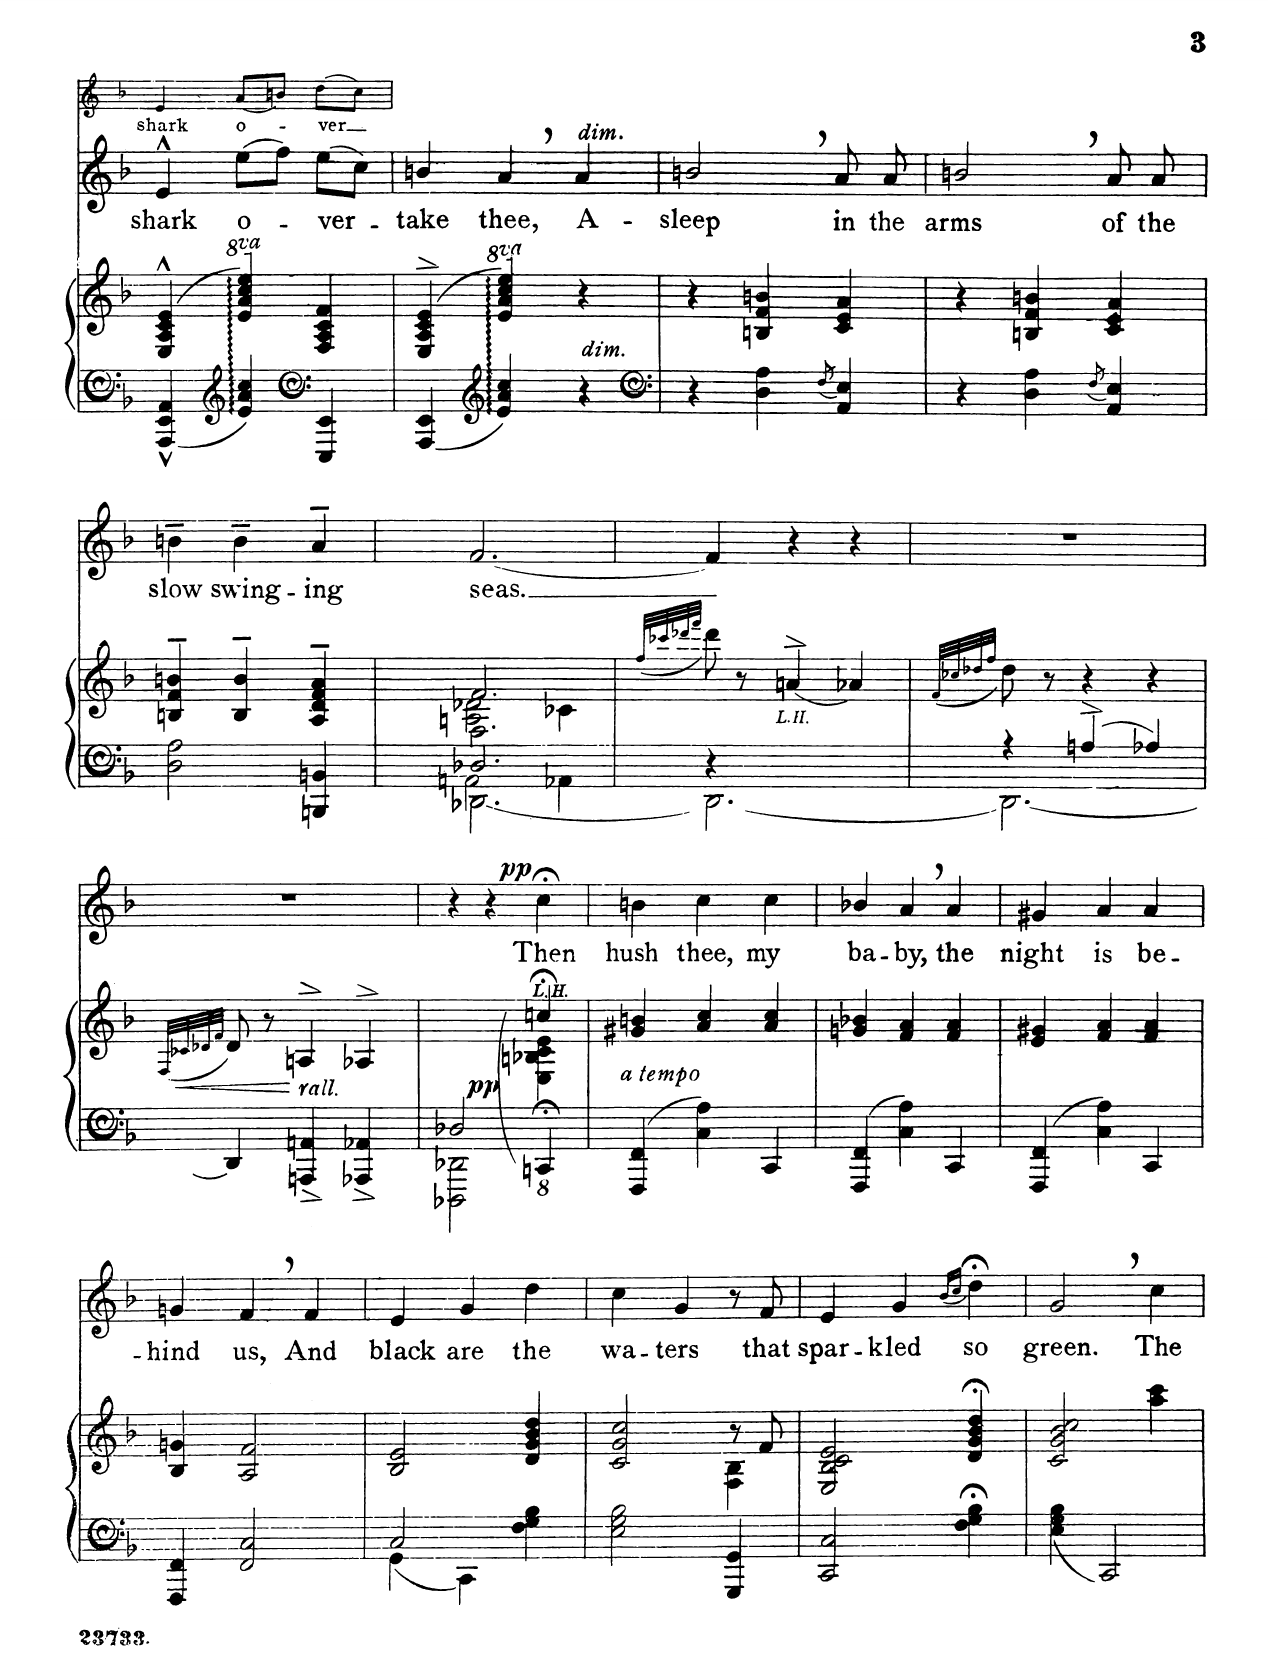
**kern	**kern	**dynam	**kern	**text	**dynam	**kern	**text
*part3	*part3	*part3	*part2	*part2	*part2	*part1	*part1
*staff4	*staff3	*staff3/4	*staff2	*staff2	*staff2	*staff1	*staff1
*I"Piano	*	*	*I"Voice	*	*	*I"Voice	*
*I'Pno	*	*	*	*	*	*	*
*clefF4	*clefG2	*	*clefG2	*	*	*clefG2	*
*k[b-]	*k[b-]	*	*k[b-]	*	*	*k[b-]	*
*M3/4	*M3/4	*	*M3/4	*	*	*M3/4	*
=31	=31	=31	=31	=31	=31	=31	=31
4AAA/^^ 4EE/^^ 4AA/^^	(>4E/^^ 4A/^^ 4c/^^ 4e/^^	.	4e^^/	shark	.	4e/	shark
*clefG2	*	*	*	*	*	*	*
*	*8va	*	*	*	*	*	*
4e/ 4a/ 4cc/	4ee/ 4aa/ 4ccc/ 4eee/)	.	(8ee\L	o-	.	(8a/L	o-
.	.	.	8ff\J)	.	.	8bn/J)	.
*clefF4	*	*	*	*	*	*	*
*	*X8va	*	*	*	*	*	*
4EEE/ 4EE/	4F/ 4A/ 4c/ 4f/	.	(8ee\L	-ver-	.	(8dd\L	-ver
.	.	.	8cc\J)	.	.	8cc\J)	.
=32	=32	=32	=32	=32	=32	=32	=32
4AAA/ 4EE/	(>4E/^> 4A/^> 4c/^> 4e/^>	.	4bn\	-take	.	2.r	.
*clefG2	*	*	*	*	*	*	*
*	*8va	*	*	*	*	*	*
4e/ 4a/ 4cc/	4ee/ 4aa/ 4ccc/ 4eee/)	.	4a,/	thee,	.	.	.
*	*X8va	*	*	*	*	*	*
!	!	!	!LO:TX:a:i:t=dim.	!	!	!	!
4r	4r	.	4a/	A-	.	.	.
=33	=33	=33	=33	=33	=33	=33	=33
*clefF4	*	*	*	*	*	*	*
4r	4r	.	2bn,\	-sleep	.	2.r	.
4D\ 4A\	4Bn/ 4f/ 4bn/	.	.	.	.	.	.
8qF/	.	.	.	.	.	.	.
4AA/ 4E/	4c/ 4e/ 4a/	.	8a/	in	.	.	.
.	.	.	8a/	the	.	.	.
=34	=34	=34	=34	=34	=34	=34	=34
4r	4r	.	2bn,\	arms	.	2.r	.
4D\ 4A\	4Bn/ 4f/ 4bn/	.	.	.	.	.	.
8qF/	.	.	.	.	.	.	.
4AA/ 4E/	4c/ 4e/ 4a/	.	8a/	of	.	.	.
.	.	.	8a/	the	.	.	.
=35	=35	=35	=35	=35	=35	=35	=35
2D\ 2A\	4Bn/~> 4f/~> 4bn/~>	.	4bn~\	slow	.	2.r	.
.	4B/~> 4b/~>	.	4b~\	swing-	.	.	.
4BBBn/ 4BBn/	4A/~> 4d/~> 4f/~> 4a/~>	.	4a~>/	-ing	.	.	.
=36	=36	=36	=36	=36	=36	=36	=36
*^	*^	*	*	*	*	*	*
*	*^	*	*^	*	*	*	*	*	*
2.D-X/	2AAn\	[2.DD-X\	2.f/	2An\ 2d-X\	2.F\	.	[2.f/	seas.	.	2.r	.
.	4AA-X\	.	.	4c-X\	.	.	.	.	.	.	.
*v	*v	*v	*	*	*	*	*	*	*	*	*
*	*v	*v	*v	*	*	*	*	*	*
=37	=37	=37	=37	=37	=37	=37	=37
.	(32qff/LLL	.	.	.	.	.	.
.	32qccc-X/	.	.	.	.	.	.
.	32qddd-X/	.	.	.	.	.	.
.	32qfff/JJJ	.	.	.	.	.	.
*^	*^	*	*	*	*	*	*
4r	2.DD-\_	8ddd-\)	4ryy	.	4f/]	.	.	2.r	.
.	.	8r	.	.	.	.	.	.	.
!LO:TX:a:i:t=L.H.	!	!	!	!	!	!	!	!	!
2ryy	.	4ryy	(4an^>/	.	4r	.	.	.	.
.	.	4ryy	4a-X/)	.	4r	.	.	.	.
*	*	*v	*v	*	*	*	*	*	*
=38	=38	=38	=38	=38	=38	=38	=38	=38
.	.	(32qf/LLL	.	.	.	.	.	.
.	.	32qcc-X/	.	.	.	.	.	.
.	.	32qdd-X/	.	.	.	.	.	.
.	.	32qff/JJJ	.	.	.	.	.	.
4r	2.DD-\]	8dd-\)	.	2.r	.	.	2.r	.
.	.	8r	.	.	.	.	.	.
4An^>/	.	4r	.	.	.	.	.	.
4A-X/	.	4r	.	.	.	.	.	.
*v	*v	*	*	*	*	*	*	*
=39	=39	=39	=39	=39	=39	=39	=39
.	32qF/LLL	.	.	.	.	.	.
.	32qc-X/	.	.	.	.	.	.
.	32qd-X/	.	.	.	.	.	.
.	32qf/JJJ	.	.	.	.	.	.
4DD-X/	8d-/	.	2.r	.	.	2.r	.
.	8r	.	.	.	.	.	.
!LO:TX:i:t=rall.	!	!	!	!	!	!	!
4AAAn/^ 4AAn/^	4An^>/	.	.	.	.	.	.
4AAA-X/^ 4AA-X/^	4A-X^>/	.	.	.	.	.	.
=40	=40	=40	=40	=40	=40	=40	=40
*^	*^	*	*	*	*	*	*
!	!	!	!	!LO:DY:b	!	!	!	!	!
2D-X/	2DDD-X\ 2DD-X\	2ryy	2ryy	pp	4r	.	.	2.r	.
.	.	.	.	.	4r	.	.	.	.
*8ba	*	*	*	*	*	*	*	*	*
!	!	!LO:TX:a:i:t=L.H.	!	!	!	!	!	!	!
!	!	!	!	!	!	!	!LO:DY:a	!	!
4ryy	4CCCn;</	4ccn;</	4E\ 4B-X\ 4cn\ 4e\	.	4cc;<\	Then	pp	.	.
*v	*v	*	*	*	*	*	*	*	*
*	*v	*v	*	*	*	*	*	*
=41	=41	=41	=41	=41	=41	=41	=41
*X8ba	*	*	*	*	*	*	*
*^	*^	*	*	*	*	*	*
!LO:TX:a:i:t=a tempo	!	!	!	!	!	!	!	!	!
*v	*v	*	*	*	*	*	*	*	*
*	*v	*v	*	*	*	*	*	*
4FFF/ 4FF/	4g#X/ 4bn/	.	4bn\	hush	.	2.r	.
4C\ 4A\	4a/ 4cc/	.	4cc\	thee,	.	.	.
4CC/	4a/ 4cc/	.	4cc\	my	.	.	.
=42	=42	=42	=42	=42	=42	=42	=42
4FFF/ 4FF/	4gn/ 4b-X/	.	4b-X\	ba-	.	2.r	.
4C\ 4A\	4f/ 4a/	.	4a,/	-by	.	.	.
4CC/	4f/ 4a/	.	4a/	the	.	.	.
=43	=43	=43	=43	=43	=43	=43	=43
4FFF/ 4FF/	4e/ 4g#X/	.	4g#X/	night	.	2.r	.
4C\ 4A\	4f/ 4a/	.	4a/	is	.	.	.
4CC/	4f/ 4a/	.	4a/	be-	.	.	.
=44	=44	=44	=44	=44	=44	=44	=44
4FFF/ 4FF/	4B-/ 4gn/	.	4gn/	-- hind	.	2.r	.
2FF/ 2C/	2A/ 2f/	.	4f,/	us,	.	.	.
.	.	.	4f/	And	.	.	.
=45	=45	=45	=45	=45	=45	=45	=45
*^	*	*	*	*	*	*	*
2C/	4GG\	2B-/ 2e/	.	4e/	black	.	2.r	.
.	4CC\	.	.	4g/	are	.	.	.
4F\ 4G\ 4B-\	4ryy	4d/ 4g/ 4b-/ 4dd/	.	4dd\	the	.	.	.
*v	*v	*	*	*	*	*	*	*
=46	=46	=46	=46	=46	=46	=46	=46
*	*^	*	*	*	*	*	*
2E\ 2G\ 2B-\	2c/ 2g/ 2cc/	2ryy	.	4cc\	wa-	.	2.r	.
.	.	.	.	4g/	-ters	.	.	.
4GGG/ 4GG/	8r	4F\ 4B-\	.	8r	.	.	.	.
.	8f/	.	.	8f/	that	.	.	.
*	*v	*v	*	*	*	*	*	*
=47	=47	=47	=47	=47	=47	=47	=47
2CC/ 2C/	2E/ 2B-/ 2c/ 2e/	.	4e/	spar-	.	2.r	.
.	.	.	4g/	-kled	.	.	.
.	.	.	(16qb-/LL	.	.	.	.
.	.	.	16qcc/JJ	.	.	.	.
4F\;< 4G\;< 4B-\;<	4d/;< 4g/;< 4b-/;< 4dd/;<	.	4dd;<\)	so	.	.	.
=48	=48	=48	=48	=48	=48	=48	=48
4E\ 4G\ 4B-\	2c/ 2g/ 2b-/ 2cc/	.	2g,/	green.	.	2.r	.
2CC/	.	.	.	.	.	.	.
.	4aa\ 4ccc\	.	4cc\	The	.	.	.
=	=	=	=	=	=	=	=
*-	*-	*-	*-	*-	*-	*-	*-
